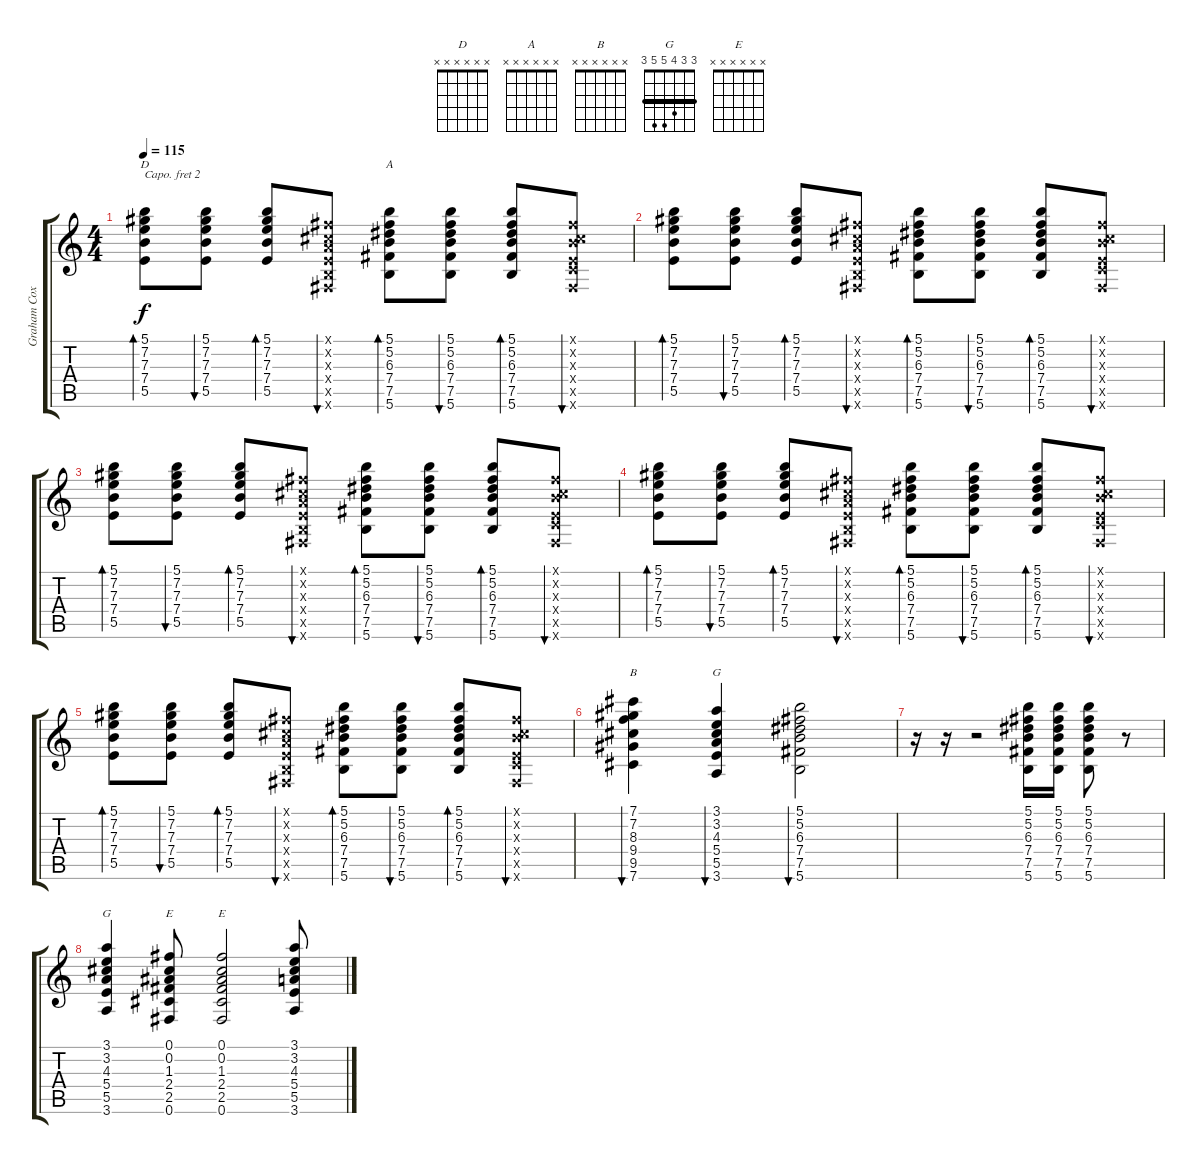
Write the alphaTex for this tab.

\track ("Graham Coxon" "Graham Cox") {instrument electricguitarclean}
\staff {score tabs}
\capo 2
\tuning (E4 B3 G3 D3 A2 E2) {hide}
\chord ("D" x x x x x x)
\chord ("A" x x x x x x)
\chord ("B" x x x x x x)
\chord ("G" x x x x x x)
\chord ("G" 3 3 4 5 5 3) {barre 3}
\chord ("E" 0 0 1 2 2 0)
\chord ("E" x x x x x x)
\ts (4 4)
\tempo 115
\clef g2
\ks c
(5.1 7.2 7.3 7.4 5.5).8{bd 60 ch "D" dy f} (5.1 7.2 7.3 7.4 5.5).8{bu 60} (5.1 7.2 7.3 7.4 5.5).8{bd 60} (0.1{x} 0.2{x} 0.3{x} 0.4{x} 0.5{x} 0.6{x}).8{bu 60} (5.1 5.2 6.3 7.4 7.5 5.6).8{bd 60 ch "A"} (5.1 5.2 6.3 7.4 7.5 5.6).8{bu 60} (5.1 5.2 6.3 7.4 7.5 5.6).8{bd 60} (0.1{x} 0.2{x} 2.3{x} 0.4{x} 1.5{x} 0.6{x}).8{bu 60} |
(5.1 7.2 7.3 7.4 5.5).8{bd 60} (5.1 7.2 7.3 7.4 5.5).8{bu 60} (5.1 7.2 7.3 7.4 5.5).8{bd 60} (0.1{x} 0.2{x} 0.3{x} 0.4{x} 0.5{x} 0.6{x}).8{bu 60} (5.1 5.2 6.3 7.4 7.5 5.6).8{bd 60} (5.1 5.2 6.3 7.4 7.5 5.6).8{bu 60} (5.1 5.2 6.3 7.4 7.5 5.6).8{bd 60} (0.1{x} 0.2{x} 2.3{x} 0.4{x} 1.5{x} 0.6{x}).8{bu 60} |
(5.1 7.2 7.3 7.4 5.5).8{bd 60} (5.1 7.2 7.3 7.4 5.5).8{bu 60} (5.1 7.2 7.3 7.4 5.5).8{bd 60} (0.1{x} 0.2{x} 0.3{x} 0.4{x} 0.5{x} 0.6{x}).8{bu 60} (5.1 5.2 6.3 7.4 7.5 5.6).8{bd 60} (5.1 5.2 6.3 7.4 7.5 5.6).8{bu 60} (5.1 5.2 6.3 7.4 7.5 5.6).8{bd 60} (0.1{x} 0.2{x} 2.3{x} 0.4{x} 1.5{x} 0.6{x}).8{bu 60} |
(5.1 7.2 7.3 7.4 5.5).8{bd 60} (5.1 7.2 7.3 7.4 5.5).8{bu 60} (5.1 7.2 7.3 7.4 5.5).8{bd 60} (0.1{x} 0.2{x} 0.3{x} 0.4{x} 0.5{x} 0.6{x}).8{bu 60} (5.1 5.2 6.3 7.4 7.5 5.6).8{bd 60} (5.1 5.2 6.3 7.4 7.5 5.6).8{bu 60} (5.1 5.2 6.3 7.4 7.5 5.6).8{bd 60} (0.1{x} 0.2{x} 2.3{x} 0.4{x} 1.5{x} 0.6{x}).8{bu 60} |
(5.1 7.2 7.3 7.4 5.5).8{bd 60} (5.1 7.2 7.3 7.4 5.5).8{bu 60} (5.1 7.2 7.3 7.4 5.5).8{bd 60} (0.1{x} 0.2{x} 0.3{x} 0.4{x} 0.5{x} 0.6{x}).8{bu 60} (5.1 5.2 6.3 7.4 7.5 5.6).8{bd 60} (5.1 5.2 6.3 7.4 7.5 5.6).8{bu 60} (5.1 5.2 6.3 7.4 7.5 5.6).8{bd 60} (0.1{x} 0.2{x} 2.3{x} 0.4{x} 1.5{x} 0.6{x}).8{bu 60} |
(7.1 7.2 8.3 9.4 9.5 7.6).4{bu 240 ch "B"} (3.1 3.2 4.3 5.4 5.5 3.6).4{bu 240 ch "G"} (5.1 5.2 6.3 7.4 7.5 5.6).2{bu 240} |
r.16 r.16 r.2 (5.1 5.2 6.3 7.4 7.5 5.6).16 (5.1 5.2 6.3 7.4 7.5 5.6).16 (5.1 5.2 6.3 7.4 7.5 5.6).8 r.8 |
(3.1 3.2 4.3 5.4 5.5 3.6).4{ch "G"} (0.1 0.2 1.3 2.4 2.5 0.6).8{ch "E"} (0.1 0.2 1.3 2.4 2.5 0.6).2{ch "E"} (3.1 3.2 4.3 5.4 5.5 3.6).8
